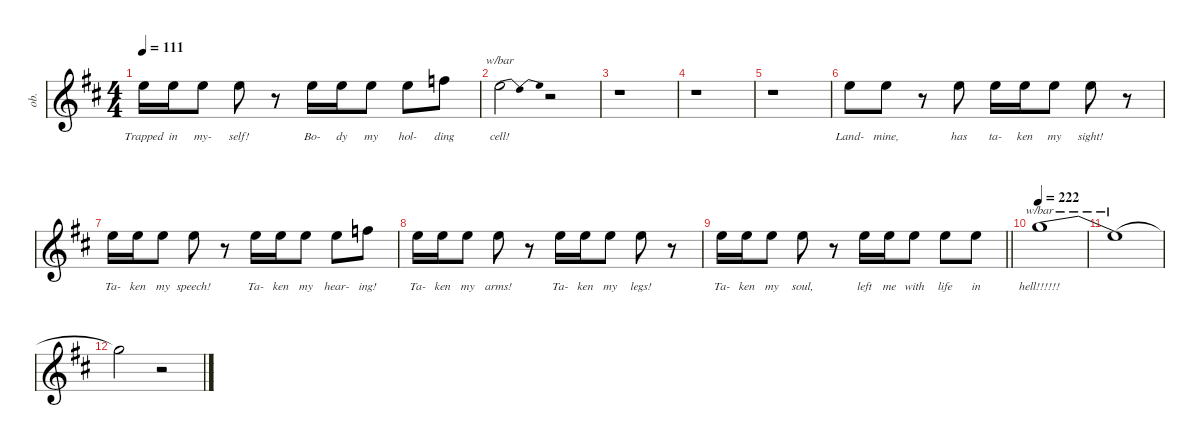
\defaultSystemsLayout 4
\hideDynamics
\bracketExtendMode nobrackets
\otherSystemsTrackNameOrientation horizontal
\track ("James Hetfield (Vocals)" "ob.") {defaultSystemsLayout 32 instrument oboe}
\staff {score}
\tuning (E4 B3 G3 D3 A2 E2)
\ts (4 4)
\tempo 111
\clef g2
\ks bminor
12.1{acc forcenatural}.16{lyrics (0 "Trapped") lyrics (1 "") lyrics (2 "") lyrics (3 "") lyrics (4 "") dy fff beam Down} 12.1{acc forcenatural}.16{lyrics (0 "in") lyrics (1 "") lyrics (2 "") lyrics (3 "") lyrics (4 "") beam Down} 12.1{acc forcenatural}.8{lyrics (0 "my-") lyrics (1 "") lyrics (2 "") lyrics (3 "") lyrics (4 "") beam Down} 12.1{acc forcenatural}.8{lyrics (0 "self!") lyrics (1 "") lyrics (2 "") lyrics (3 "") lyrics (4 "") beam Down} r.8{beam Down} 12.1{acc forcenatural}.16{lyrics (0 "Bo-") lyrics (1 "") lyrics (2 "") lyrics (3 "") lyrics (4 "") beam Down} 12.1{acc forcenatural}.16{lyrics (0 "dy") lyrics (1 "") lyrics (2 "") lyrics (3 "") lyrics (4 "") beam Down} 12.1{acc forcenatural}.8{lyrics (0 "my") lyrics (1 "") lyrics (2 "") lyrics (3 "") lyrics (4 "") beam Down} 12.1{acc forcenatural}.8{lyrics (0 "hol-") lyrics (1 "") lyrics (2 "") lyrics (3 "") lyrics (4 "") beam Down} 13.1{acc forcenatural}.8{lyrics (0 "ding") lyrics (1 "") lyrics (2 "") lyrics (3 "") lyrics (4 "") beam Down} |
12.1{acc forcenatural}.2{tbe (dip default 0 0 30 -4 60 0) lyrics (0 "cell!") lyrics (1 "") lyrics (2 "") lyrics (3 "") lyrics (4 "") beam Down} r.2{beam Down} |
r.1{beam Down} |
r.1{beam Down} |
r.1{beam Down} |
12.1{acc forcenatural}.8{lyrics (0 "Land-") lyrics (1 "") lyrics (2 "") lyrics (3 "") lyrics (4 "") beam Down} 12.1{acc forcenatural}.8{lyrics (0 "mine,") lyrics (1 "") lyrics (2 "") lyrics (3 "") lyrics (4 "") beam Down} r.8{beam Down} 12.1{acc forcenatural}.8{lyrics (0 "has") lyrics (1 "") lyrics (2 "") lyrics (3 "") lyrics (4 "") beam Down} 12.1{acc forcenatural}.16{lyrics (0 "ta-") lyrics (1 "") lyrics (2 "") lyrics (3 "") lyrics (4 "") beam Down} 12.1{acc forcenatural}.16{lyrics (0 "ken") lyrics (1 "") lyrics (2 "") lyrics (3 "") lyrics (4 "") beam Down} 12.1{acc forcenatural}.8{lyrics (0 "my") lyrics (1 "") lyrics (2 "") lyrics (3 "") lyrics (4 "") beam Down} 12.1{acc forcenatural}.8{lyrics (0 "sight!") lyrics (1 "") lyrics (2 "") lyrics (3 "") lyrics (4 "") beam Down} r.8{beam Down} |
12.1{acc forcenatural}.16{lyrics (0 "Ta-") lyrics (1 "") lyrics (2 "") lyrics (3 "") lyrics (4 "") beam Down} 12.1{acc forcenatural}.16{lyrics (0 "ken") lyrics (1 "") lyrics (2 "") lyrics (3 "") lyrics (4 "") beam Down} 12.1{acc forcenatural}.8{lyrics (0 "my") lyrics (1 "") lyrics (2 "") lyrics (3 "") lyrics (4 "") beam Down} 12.1{acc forcenatural}.8{lyrics (0 "speech!") lyrics (1 "") lyrics (2 "") lyrics (3 "") lyrics (4 "") beam Down} r.8{beam Down} 12.1{acc forcenatural}.16{lyrics (0 "Ta-") lyrics (1 "") lyrics (2 "") lyrics (3 "") lyrics (4 "") beam Down} 12.1{acc forcenatural}.16{lyrics (0 "ken") lyrics (1 "") lyrics (2 "") lyrics (3 "") lyrics (4 "") beam Down} 12.1{acc forcenatural}.8{lyrics (0 "my") lyrics (1 "") lyrics (2 "") lyrics (3 "") lyrics (4 "") beam Down} 12.1{acc forcenatural}.8{lyrics (0 "hear-") lyrics (1 "") lyrics (2 "") lyrics (3 "") lyrics (4 "") beam Down} 13.1{acc forcenatural}.8{lyrics (0 "ing!") lyrics (1 "") lyrics (2 "") lyrics (3 "") lyrics (4 "") beam Down} |
12.1{acc forcenatural}.16{lyrics (0 "Ta-") lyrics (1 "") lyrics (2 "") lyrics (3 "") lyrics (4 "") beam Down} 12.1{acc forcenatural}.16{lyrics (0 "ken") lyrics (1 "") lyrics (2 "") lyrics (3 "") lyrics (4 "") beam Down} 12.1{acc forcenatural}.8{lyrics (0 "my") lyrics (1 "") lyrics (2 "") lyrics (3 "") lyrics (4 "") beam Down} 12.1{acc forcenatural}.8{lyrics (0 "arms!") lyrics (1 "") lyrics (2 "") lyrics (3 "") lyrics (4 "") beam Down} r.8{beam Down} 12.1{acc forcenatural}.16{lyrics (0 "Ta-") lyrics (1 "") lyrics (2 "") lyrics (3 "") lyrics (4 "") beam Down} 12.1{acc forcenatural}.16{lyrics (0 "ken") lyrics (1 "") lyrics (2 "") lyrics (3 "") lyrics (4 "") beam Down} 12.1{acc forcenatural}.8{lyrics (0 "my") lyrics (1 "") lyrics (2 "") lyrics (3 "") lyrics (4 "") beam Down} 12.1{acc forcenatural}.8{lyrics (0 "legs!") lyrics (1 "") lyrics (2 "") lyrics (3 "") lyrics (4 "") beam Down} r.8{beam Down} |
\barLineRight lightlight
12.1{acc forcenatural}.16{lyrics (0 "Ta-") lyrics (1 "") lyrics (2 "") lyrics (3 "") lyrics (4 "") beam Down} 12.1{acc forcenatural}.16{lyrics (0 "ken") lyrics (1 "") lyrics (2 "") lyrics (3 "") lyrics (4 "") beam Down} 12.1{acc forcenatural}.8{lyrics (0 "my") lyrics (1 "") lyrics (2 "") lyrics (3 "") lyrics (4 "") beam Down} 12.1{acc forcenatural}.8{lyrics (0 "soul,") lyrics (1 "") lyrics (2 "") lyrics (3 "") lyrics (4 "") beam Down} r.8{beam Down} 12.1{acc forcenatural}.16{lyrics (0 "left") lyrics (1 "") lyrics (2 "") lyrics (3 "") lyrics (4 "") beam Down} 12.1{acc forcenatural}.16{lyrics (0 "me") lyrics (1 "") lyrics (2 "") lyrics (3 "") lyrics (4 "") beam Down} 12.1{acc forcenatural}.8{lyrics (0 "with") lyrics (1 "") lyrics (2 "") lyrics (3 "") lyrics (4 "") beam Down} 12.1{acc forcenatural}.8{lyrics (0 "life") lyrics (1 "") lyrics (2 "") lyrics (3 "") lyrics (4 "") beam Down} 12.1{acc forcenatural}.8{lyrics (0 "in") lyrics (1 "") lyrics (2 "") lyrics (3 "") lyrics (4 "") beam Down} |
\tempo 222
15.1{acc forcenatural}.1{tbe (dive default 0 0 60 -6) lyrics (0 "hell!!!!!!") lyrics (1 "") lyrics (2 "") lyrics (3 "") lyrics (4 "") beam Down} |
15.1{t acc forcenatural}.1{tbe (hold default 0 -6 60 -6) beam Down} |
15.1{t acc forcenatural}.2{dy f beam Down} r.2{beam Down}
